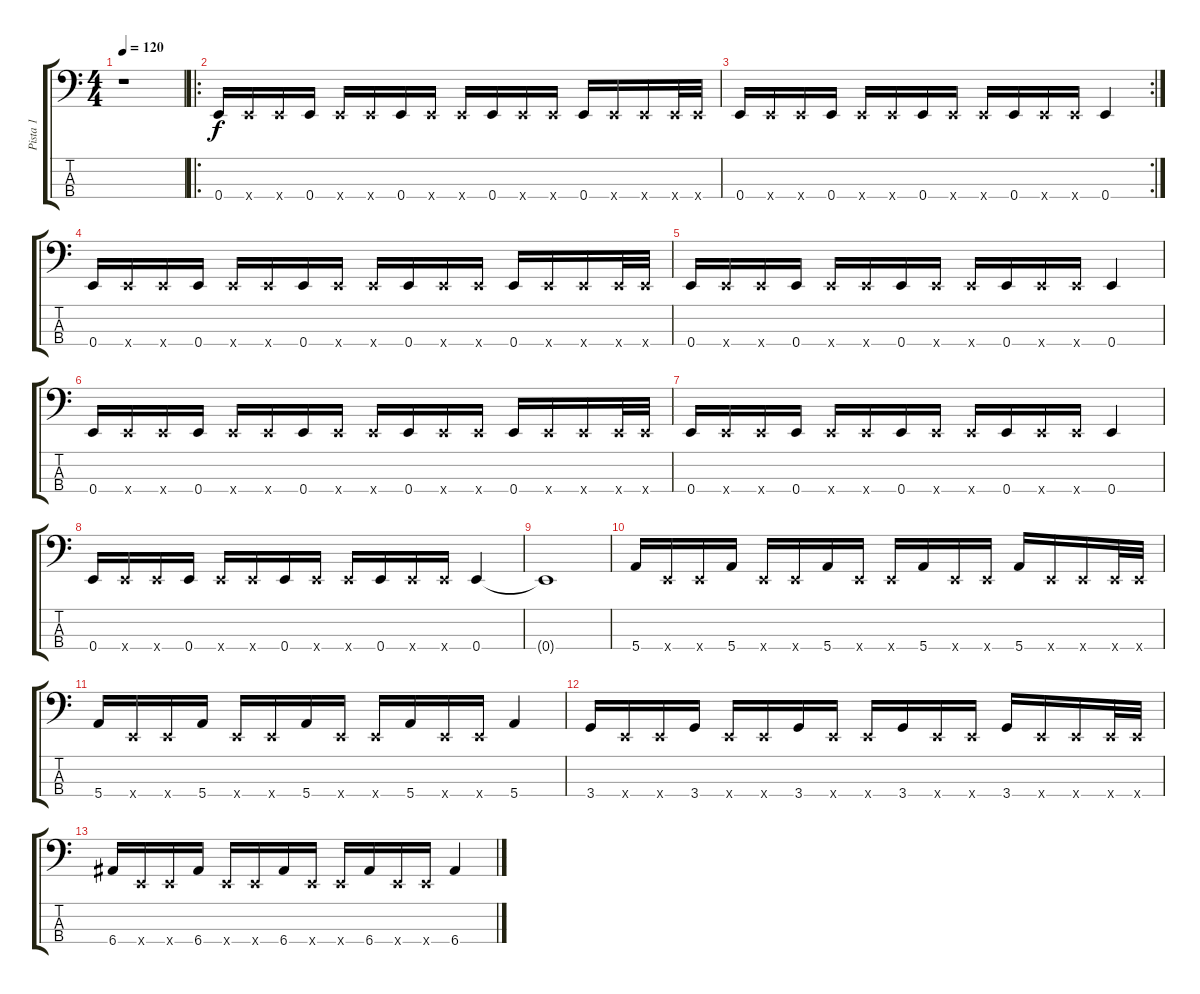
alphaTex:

\track ("Pista 1" "Pista 1") {instrument synthbass1}
\staff {score tabs}
\tuning (G2 D2 A1 E1) {hide}
\ts (4 4)
\tempo 120
\clef f4
\ks c
r.1{dy f instrument synthbass1} |
\ro
0.4.16 0.4{x}.16 0.4{x}.16 0.4.16 0.4{x}.16 0.4{x}.16 0.4.16 0.4{x}.16 0.4{x}.16 0.4.16 0.4{x}.16 0.4{x}.16 0.4.16 0.4{x}.16 0.4{x}.16 0.4{x}.32 0.4{x}.32 |
\rc 2
0.4.16 0.4{x}.16 0.4{x}.16 0.4.16 0.4{x}.16 0.4{x}.16 0.4.16 0.4{x}.16 0.4{x}.16 0.4.16 0.4{x}.16 0.4{x}.16 0.4.4 |
0.4.16 0.4{x}.16 0.4{x}.16 0.4.16 0.4{x}.16 0.4{x}.16 0.4.16 0.4{x}.16 0.4{x}.16 0.4.16 0.4{x}.16 0.4{x}.16 0.4.16 0.4{x}.16 0.4{x}.16 0.4{x}.32 0.4{x}.32 |
0.4.16 0.4{x}.16 0.4{x}.16 0.4.16 0.4{x}.16 0.4{x}.16 0.4.16 0.4{x}.16 0.4{x}.16 0.4.16 0.4{x}.16 0.4{x}.16 0.4.4 |
0.4.16 0.4{x}.16 0.4{x}.16 0.4.16 0.4{x}.16 0.4{x}.16 0.4.16 0.4{x}.16 0.4{x}.16 0.4.16 0.4{x}.16 0.4{x}.16 0.4.16 0.4{x}.16 0.4{x}.16 0.4{x}.32 0.4{x}.32 |
0.4.16 0.4{x}.16 0.4{x}.16 0.4.16 0.4{x}.16 0.4{x}.16 0.4.16 0.4{x}.16 0.4{x}.16 0.4.16 0.4{x}.16 0.4{x}.16 0.4.4 |
0.4.16 0.4{x}.16 0.4{x}.16 0.4.16 0.4{x}.16 0.4{x}.16 0.4.16 0.4{x}.16 0.4{x}.16 0.4.16 0.4{x}.16 0.4{x}.16 0.4.4 |
0.4{t}.1 |
5.4.16 0.4{x}.16 0.4{x}.16 5.4.16 0.4{x}.16 0.4{x}.16 5.4.16 0.4{x}.16 0.4{x}.16 5.4.16 0.4{x}.16 0.4{x}.16 5.4.16 0.4{x}.16 0.4{x}.16 0.4{x}.32 0.4{x}.32 |
5.4.16 0.4{x}.16 0.4{x}.16 5.4.16 0.4{x}.16 0.4{x}.16 5.4.16 0.4{x}.16 0.4{x}.16 5.4.16 0.4{x}.16 0.4{x}.16 5.4.4 |
3.4.16 0.4{x}.16 0.4{x}.16 3.4.16 0.4{x}.16 0.4{x}.16 3.4.16 0.4{x}.16 0.4{x}.16 3.4.16 0.4{x}.16 0.4{x}.16 3.4.16 0.4{x}.16 0.4{x}.16 0.4{x}.32 0.4{x}.32 |
6.4.16 0.4{x}.16 0.4{x}.16 6.4.16 0.4{x}.16 0.4{x}.16 6.4.16 0.4{x}.16 0.4{x}.16 6.4.16 0.4{x}.16 0.4{x}.16 6.4.4
